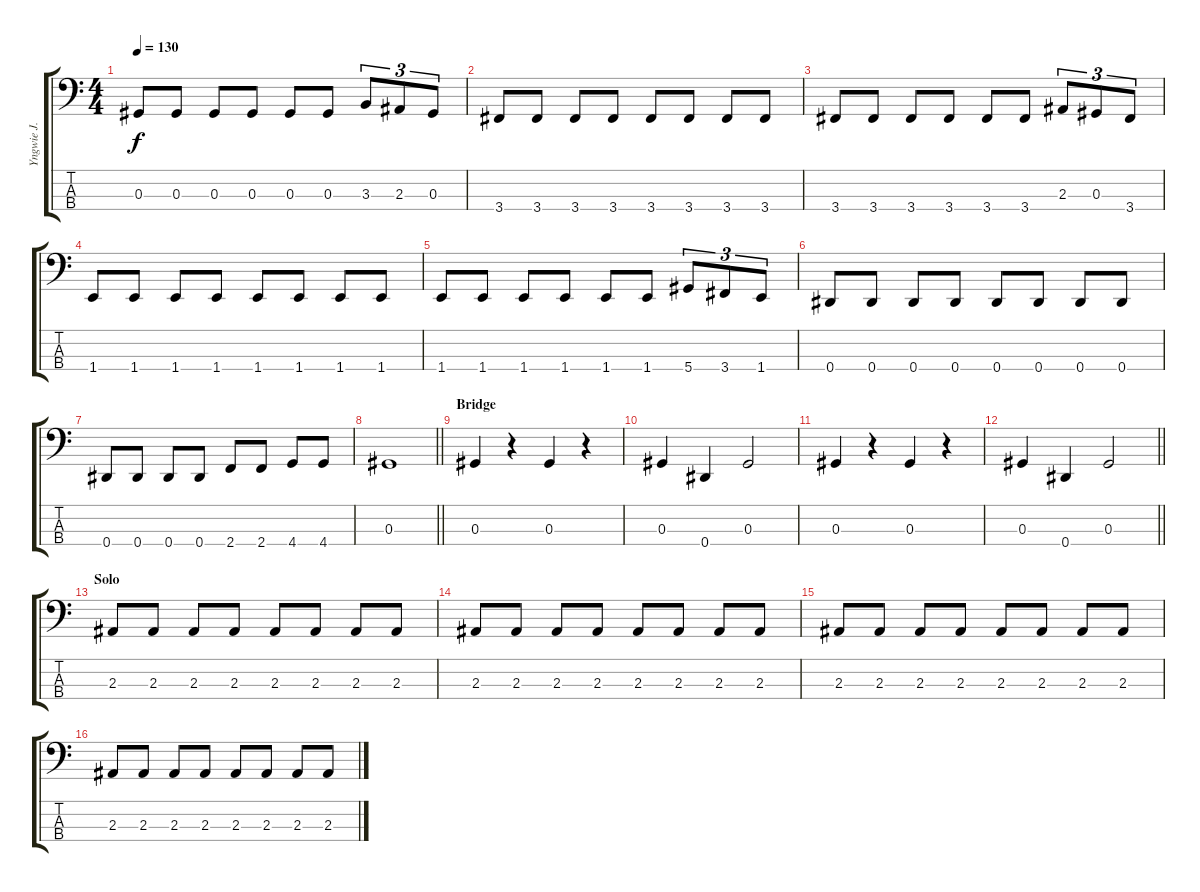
\track ("Yngwie J. Malmsteen" "Yngwie J. ") {instrument electricbassfinger}
\staff {score tabs}
\tuning (Gb2 Db2 Ab1 Eb1) {hide}
\ts (4 4)
\tempo 130
\clef f4
\ks c
0.3.8{dy f} 0.3.8 0.3.8 0.3.8 0.3.8 0.3.8 3.3.8{tu (3 2)} 2.3.8{tu (3 2)} 0.3.8{tu (3 2)} |
3.4.8 3.4.8 3.4.8 3.4.8 3.4.8 3.4.8 3.4.8 3.4.8 |
3.4.8 3.4.8 3.4.8 3.4.8 3.4.8 3.4.8 2.3.8{tu (3 2)} 0.3.8{tu (3 2)} 3.4.8{tu (3 2)} |
1.4.8 1.4.8 1.4.8 1.4.8 1.4.8 1.4.8 1.4.8 1.4.8 |
1.4.8 1.4.8 1.4.8 1.4.8 1.4.8 1.4.8 5.4.8{tu (3 2)} 3.4.8{tu (3 2)} 1.4.8{tu (3 2)} |
0.4.8 0.4.8 0.4.8 0.4.8 0.4.8 0.4.8 0.4.8 0.4.8 |
0.4.8 0.4.8 0.4.8 0.4.8 2.4.8 2.4.8 4.4.8 4.4.8 |
\barLineRight lightlight
0.3.1 |
\section ("" "Bridge")
0.3.4 r.4 0.3.4 r.4 |
0.3.4 0.4.4 0.3.2 |
0.3.4 r.4 0.3.4 r.4 |
\barLineRight lightlight
0.3.4 0.4.4 0.3.2 |
\section ("" "Solo")
2.3.8 2.3.8 2.3.8 2.3.8 2.3.8 2.3.8 2.3.8 2.3.8 |
2.3.8 2.3.8 2.3.8 2.3.8 2.3.8 2.3.8 2.3.8 2.3.8 |
2.3.8 2.3.8 2.3.8 2.3.8 2.3.8 2.3.8 2.3.8 2.3.8 |
2.3.8 2.3.8 2.3.8 2.3.8 2.3.8 2.3.8 2.3.8 2.3.8
